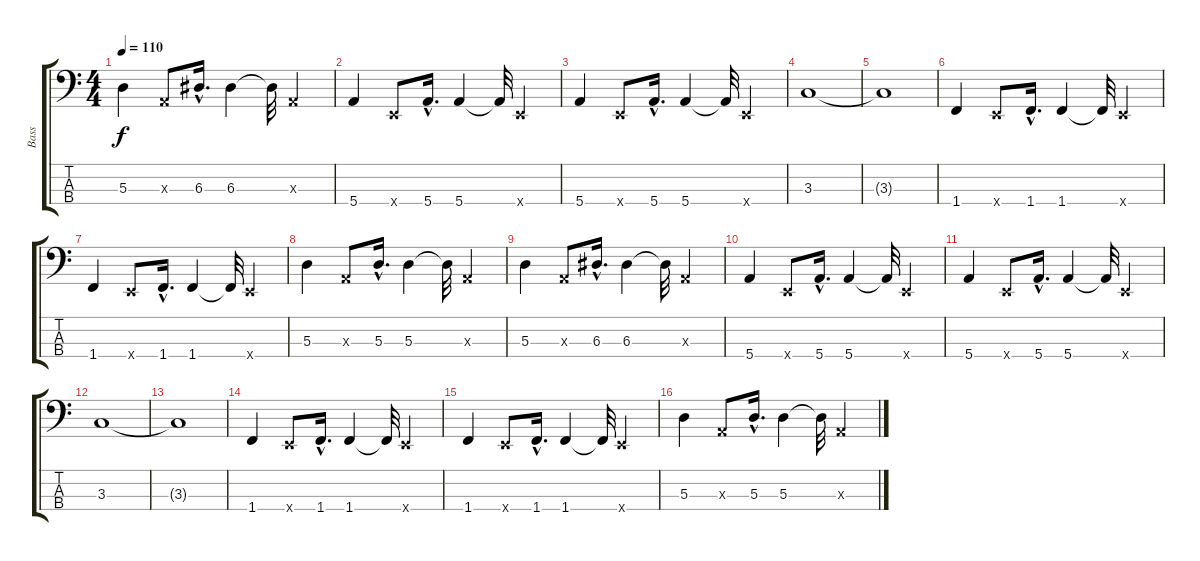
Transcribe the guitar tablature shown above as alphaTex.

\track ("Bass" "Bass") {instrument electricbassfinger}
\staff {score tabs}
\tuning (G2 D2 A1 E1) {hide}
\ts (4 4)
\tempo 110
\clef f4
\ks c
5.3.4{dy f} 0.3{x}.8 6.3{hac}.16{d} 6.3.4 6.3{t}.32 0.3{x}.4 |
5.4.4 0.4{x}.8 5.4{hac}.16{d} 5.4.4 5.4{t}.32 0.4{x}.4 |
5.4.4 0.4{x}.8 5.4{hac}.16{d} 5.4.4 5.4{t}.32 0.4{x}.4 |
3.3.1 |
3.3{t}.1 |
1.4.4 0.4{x}.8 1.4{hac}.16{d} 1.4.4 1.4{t}.32 0.4{x}.4 |
1.4.4 0.4{x}.8 1.4{hac}.16{d} 1.4.4 1.4{t}.32 0.4{x}.4 |
5.3.4 0.3{x}.8 5.3{hac}.16{d} 5.3.4 5.3{t}.32 0.3{x}.4 |
5.3.4 0.3{x}.8 6.3{hac}.16{d} 6.3.4 6.3{t}.32 0.3{x}.4 |
5.4.4 0.4{x}.8 5.4{hac}.16{d} 5.4.4 5.4{t}.32 0.4{x}.4 |
5.4.4 0.4{x}.8 5.4{hac}.16{d} 5.4.4 5.4{t}.32 0.4{x}.4 |
3.3.1 |
3.3{t}.1 |
1.4.4 0.4{x}.8 1.4{hac}.16{d} 1.4.4 1.4{t}.32 0.4{x}.4 |
1.4.4 0.4{x}.8 1.4{hac}.16{d} 1.4.4 1.4{t}.32 0.4{x}.4 |
5.3.4 0.3{x}.8 5.3{hac}.16{d} 5.3.4 5.3{t}.32 0.3{x}.4
